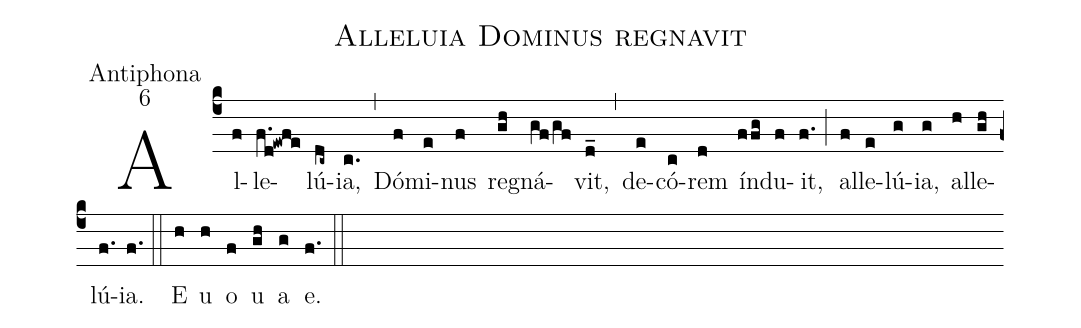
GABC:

name:Alleluia Dominus regnavit;
office-part:Antiphona;
mode:6;
%%
(c4) Al(f)le(f.d!ewfe)lú(dc~)ia,(c.) (,) Dó(f)mi(e)nus(f) re(gh)gná(gf/gf)vit,(d_) (,) de(e)có(c)rem(d) ín(ffg)du(f)it,(f.) (;) al(f)le(e)lú(g)ia,(g) al(h)le(gh)lú(f.)ia.(f.) (::) E(h) u(h) o(f) u(gh) a(g) e.(f.) (::)
